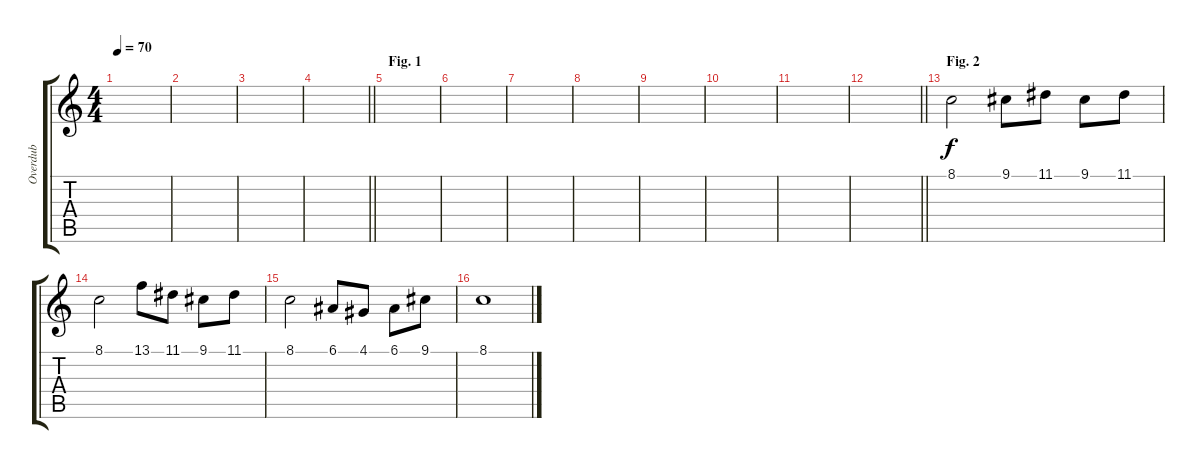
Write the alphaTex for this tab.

\track ("Overdub" "Overdub") {instrument flute}
\staff {score tabs}
\tuning (E4 B3 G3 D3 A2 E2) {hide}
\ts (4 4)
\tempo 70
\clef g2
\ks c
|
|
|
\barLineRight lightlight
|
\section ("" "Fig. 1")
|
|
|
|
|
|
|
\barLineRight lightlight
|
\section ("" "Fig. 2")
8.1.2 9.1.8 11.1.8 9.1.8 11.1.8 |
8.1.2 13.1.8 11.1.8 9.1.8 11.1.8 |
8.1.2 6.1.8 4.1.8 6.1.8 9.1.8 |
8.1.1
